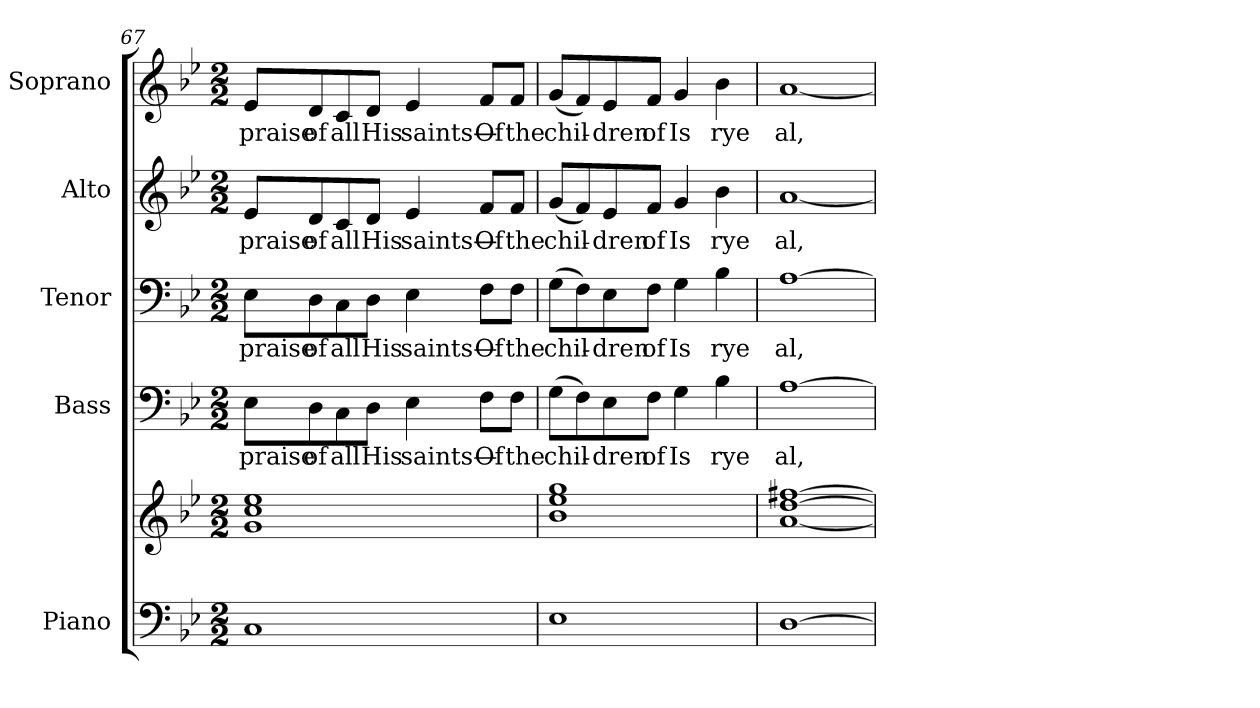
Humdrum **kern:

**kern	**kern	**kern	**text	**kern	**text	**kern	**text	**kern	**text
*part5	*part5	*part4	*part4	*part3	*part3	*part2	*part2	*part1	*part1
*staff6	*staff5	*staff4	*staff4	*staff3	*staff3	*staff2	*staff2	*staff1	*staff1
*I"Piano	*	*I"Bass	*	*I"Tenor	*	*I"Alto	*	*I"Soprano	*
*I'Pno.	*	*I'B.	*	*I'T.	*	*I'A.	*	*I'S.	*
!!LO:PB:g=z
*clefF4	*clefG2	*clefF4	*	*clefF4	*	*clefG2	*	*clefG2	*
*k[b-e-]	*k[b-e-]	*k[b-e-]	*	*k[b-e-]	*	*k[b-e-]	*	*k[b-e-]	*
*B-:	*B-:	*B-:	*	*B-:	*	*B-:	*	*B-:	*
*M2/2	*M2/2	*M2/2	*	*M2/2	*	*M2/2	*	*M2/2	*
=67	=67	=67	=67	=67	=67	=67	=67	=67	=67
!	!	!	!LO:LY:b:color=#000000	!	!	!	!	!	!
!	!	!	!	!	!LO:LY:b:color=#000000	!	!	!	!
!	!	!	!	!	!	!	!LO:LY:b:color=#000000	!	!
!	!	!	!	!	!	!	!	!	!LO:LY:b:color=#000000
1Ci	1gi 1cci 1ee-i	8E-i\L	praise	8E-i\L	praise	8e-i/L	praise	8e-i/L	praise
!	!	!	!LO:LY:b:color=#000000	!	!	!	!	!	!
!	!	!	!	!	!LO:LY:b:color=#000000	!	!	!	!
!	!	!	!	!	!	!	!LO:LY:b:color=#000000	!	!
!	!	!	!	!	!	!	!	!	!LO:LY:b:color=#000000
.	.	8Di\	of	8Di\	of	8di/	of	8di/	of
!	!	!	!LO:LY:b:color=#000000	!	!	!	!	!	!
!	!	!	!	!	!LO:LY:b:color=#000000	!	!	!	!
!	!	!	!	!	!	!	!LO:LY:b:color=#000000	!	!
!	!	!	!	!	!	!	!	!	!LO:LY:b:color=#000000
.	.	8Ci\	all	8Ci\	all	8ci/	all	8ci/	all
!	!	!	!LO:LY:b:color=#000000	!	!	!	!	!	!
!	!	!	!	!	!LO:LY:b:color=#000000	!	!	!	!
!	!	!	!	!	!	!	!LO:LY:b:color=#000000	!	!
!	!	!	!	!	!	!	!	!	!LO:LY:b:color=#000000
.	.	8Di\J	His	8Di\J	His	8di/J	His	8di/J	His
!	!	!	!LO:LY:b:color=#000000	!	!	!	!	!	!
!	!	!	!	!	!LO:LY:b:color=#000000	!	!	!	!
!	!	!	!	!	!	!	!LO:LY:b:color=#000000	!	!
!	!	!	!	!	!	!	!	!	!LO:LY:b:color=#000000
.	.	4E-i\	saints—	4E-i\	saints—	4e-i/	saints—	4e-i/	saints—
!	!	!	!LO:LY:b:color=#000000	!	!	!	!	!	!
!	!	!	!	!	!LO:LY:b:color=#000000	!	!	!	!
!	!	!	!	!	!	!	!LO:LY:b:color=#000000	!	!
!	!	!	!	!	!	!	!	!	!LO:LY:b:color=#000000
.	.	8Fi\L	Of	8Fi\L	Of	8fi/L	Of	8fi/L	Of
!	!	!	!LO:LY:b:color=#000000	!	!	!	!	!	!
!	!	!	!	!	!LO:LY:b:color=#000000	!	!	!	!
!	!	!	!	!	!	!	!LO:LY:b:color=#000000	!	!
!	!	!	!	!	!	!	!	!	!LO:LY:b:color=#000000
.	.	8Fi\J	the	8Fi\J	the	8fi/J	the	8fi/J	the
=68	=68	=68	=68	=68	=68	=68	=68	=68	=68
!	!	!	!LO:LY:b:color=#000000	!	!	!	!	!	!
!	!	!	!	!	!LO:LY:b:color=#000000	!	!	!	!
!	!	!	!	!	!	!	!LO:LY:b:color=#000000	!	!
!	!	!	!	!	!	!	!	!	!LO:LY:b:color=#000000
1E-i	1b-i 1ee-i 1ggi	(8Gi\L	chil-	(8Gi\L	chil-	(8gi/L	chil-	(8gi/L	chil-
.	.	8Fi\)	.	8Fi\)	.	8fi/)	.	8fi/)	.
!	!	!	!LO:LY:b:color=#000000	!	!	!	!	!	!
!	!	!	!	!	!LO:LY:b:color=#000000	!	!	!	!
!	!	!	!	!	!	!	!LO:LY:b:color=#000000	!	!
!	!	!	!	!	!	!	!	!	!LO:LY:b:color=#000000
.	.	8E-i\	-dren	8E-i\	-dren	8e-i/	-dren	8e-i/	-dren
!	!	!	!LO:LY:b:color=#000000	!	!	!	!	!	!
!	!	!	!	!	!LO:LY:b:color=#000000	!	!	!	!
!	!	!	!	!	!	!	!LO:LY:b:color=#000000	!	!
!	!	!	!	!	!	!	!	!	!LO:LY:b:color=#000000
.	.	8Fi\J	of	8Fi\J	of	8fi/J	of	8fi/J	of
!	!	!	!LO:LY:b:color=#000000	!	!	!	!	!	!
!	!	!	!	!	!LO:LY:b:color=#000000	!	!	!	!
!	!	!	!	!	!	!	!LO:LY:b:color=#000000	!	!
!	!	!	!	!	!	!	!	!	!LO:LY:b:color=#000000
.	.	4Gi\	Is	4Gi\	Is	4gi/	Is	4gi/	Is
!	!	!	!LO:LY:b:color=#000000	!	!	!	!	!	!
!	!	!	!	!	!LO:LY:b:color=#000000	!	!	!	!
!	!	!	!	!	!	!	!LO:LY:b:color=#000000	!	!
!	!	!	!	!	!	!	!	!	!LO:LY:b:color=#000000
.	.	4B-i\	rye	4B-i\	rye	4b-i\	rye	4b-i\	rye
=69	=69	=69	=69	=69	=69	=69	=69	=69	=69
!	!	!	!LO:LY:b:color=#000000	!	!	!	!	!	!
!	!	!	!	!	!LO:LY:b:color=#000000	!	!	!	!
!	!	!	!	!	!	!	!LO:LY:b:color=#000000	!	!
!	!	!	!	!	!	!	!	!	!LO:LY:b:color=#000000
[>1Di	[<1ai [>1ddi [>1ff#Xi	[>1Ai	al,	[>1Ai	al,	[<1ai	al,	[<1ai	al,
=	=	=	=	=	=	=	=	=	=
*-	*-	*-	*-	*-	*-	*-	*-	*-	*-
